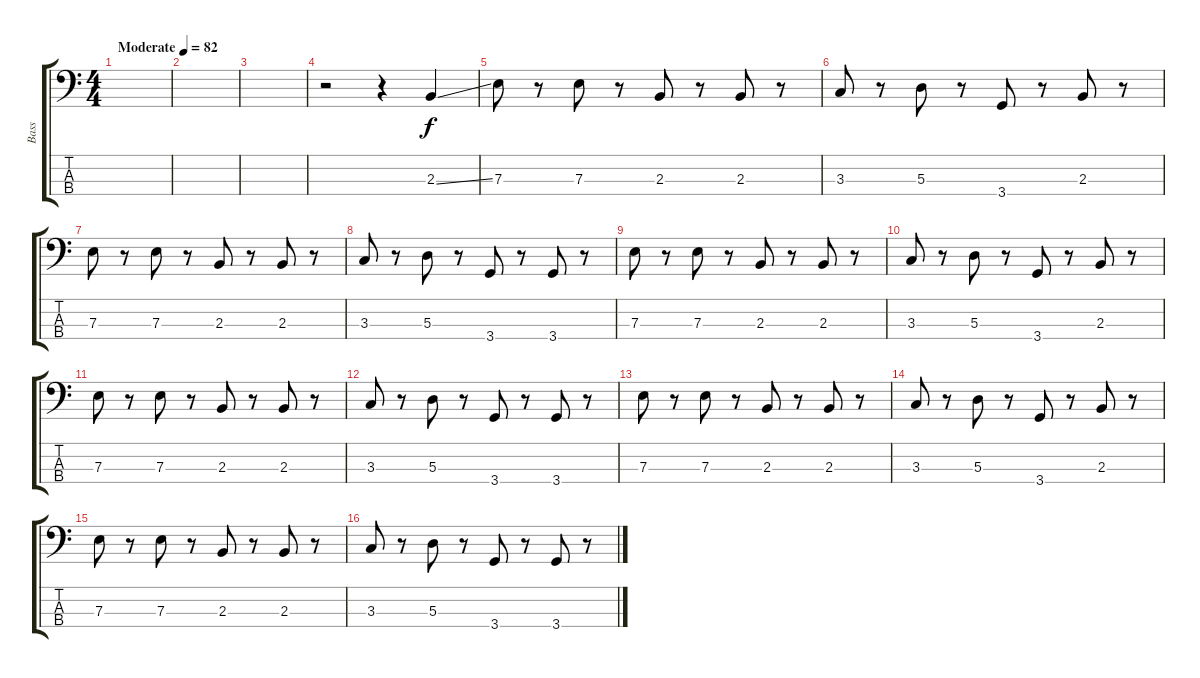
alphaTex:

\track ("Bass" "Bass") {instrument electricbassfinger}
\staff {score tabs}
\tuning (G2 D2 A1 E1) {hide}
\ts (4 4)
\tempo (82 "Moderate")
\clef f4
\ks c
|
|
|
r.2 r.4 2.3{ss}.4 |
7.3.8 r.8 7.3.8 r.8 2.3.8 r.8 2.3.8 r.8 |
3.3.8 r.8 5.3.8 r.8 3.4.8 r.8 2.3.8 r.8 |
7.3.8 r.8 7.3.8 r.8 2.3.8 r.8 2.3.8 r.8 |
3.3.8 r.8 5.3.8 r.8 3.4.8 r.8 3.4.8 r.8 |
7.3.8 r.8 7.3.8 r.8 2.3.8 r.8 2.3.8 r.8 |
3.3.8 r.8 5.3.8 r.8 3.4.8 r.8 2.3.8 r.8 |
7.3.8 r.8 7.3.8 r.8 2.3.8 r.8 2.3.8 r.8 |
3.3.8 r.8 5.3.8 r.8 3.4.8 r.8 3.4.8 r.8 |
7.3.8 r.8 7.3.8 r.8 2.3.8 r.8 2.3.8 r.8 |
3.3.8 r.8 5.3.8 r.8 3.4.8 r.8 2.3.8 r.8 |
7.3.8 r.8 7.3.8 r.8 2.3.8 r.8 2.3.8 r.8 |
3.3.8 r.8 5.3.8 r.8 3.4.8 r.8 3.4.8 r.8
